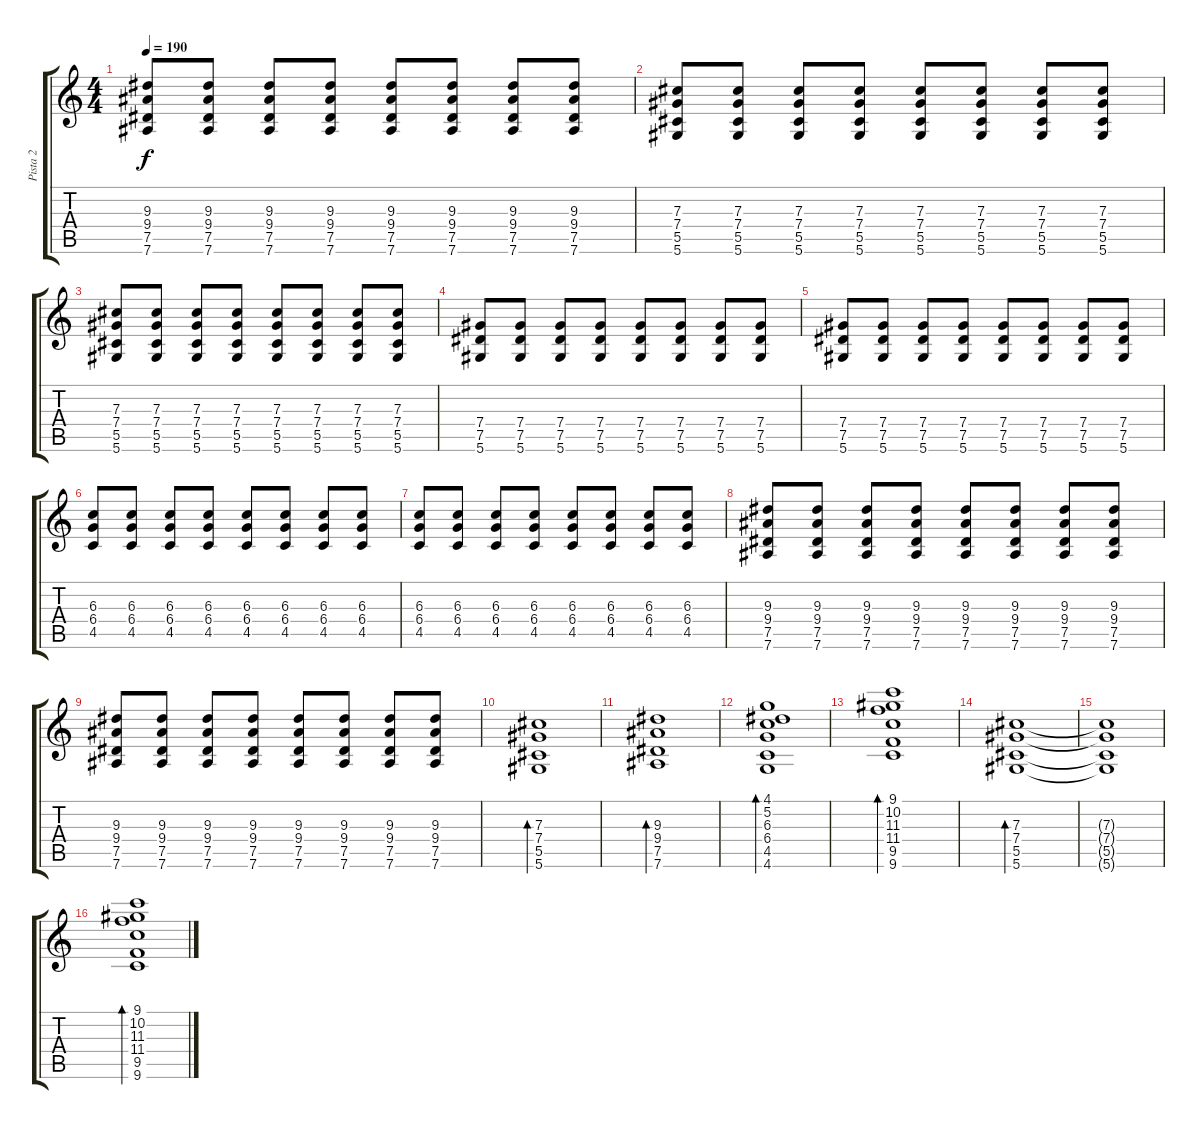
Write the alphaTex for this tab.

\track ("Pista 2" "Pista 2") {instrument overdrivenguitar}
\staff {score tabs}
\tuning (Eb4 Bb3 Gb3 Db3 Ab2 Eb2) {hide}
\ts (4 4)
\tempo 190
\clef g2
\ks c
(9.3 9.4 7.5 7.6).8{dy f} (9.3 9.4 7.5 7.6).8 (9.3 9.4 7.5 7.6).8 (9.3 9.4 7.5 7.6).8 (9.3 9.4 7.5 7.6).8 (9.3 9.4 7.5 7.6).8 (9.3 9.4 7.5 7.6).8 (9.3 9.4 7.5 7.6).8 |
(7.3 7.4 5.5 5.6).8 (7.3 7.4 5.5 5.6).8 (7.3 7.4 5.5 5.6).8 (7.3 7.4 5.5 5.6).8 (7.3 7.4 5.5 5.6).8 (7.3 7.4 5.5 5.6).8 (7.3 7.4 5.5 5.6).8 (7.3 7.4 5.5 5.6).8 |
(7.3 7.4 5.5 5.6).8 (7.3 7.4 5.5 5.6).8 (7.3 7.4 5.5 5.6).8 (7.3 7.4 5.5 5.6).8 (7.3 7.4 5.5 5.6).8 (7.3 7.4 5.5 5.6).8 (7.3 7.4 5.5 5.6).8 (7.3 7.4 5.5 5.6).8 |
(7.4 7.5 5.6).8 (7.4 7.5 5.6).8 (7.4 7.5 5.6).8 (7.4 7.5 5.6).8 (7.4 7.5 5.6).8 (7.4 7.5 5.6).8 (7.4 7.5 5.6).8 (7.4 7.5 5.6).8 |
(7.4 7.5 5.6).8 (7.4 7.5 5.6).8 (7.4 7.5 5.6).8 (7.4 7.5 5.6).8 (7.4 7.5 5.6).8 (7.4 7.5 5.6).8 (7.4 7.5 5.6).8 (7.4 7.5 5.6).8 |
(6.3 6.4 4.5).8 (6.3 6.4 4.5).8 (6.3 6.4 4.5).8 (6.3 6.4 4.5).8 (6.3 6.4 4.5).8 (6.3 6.4 4.5).8 (6.3 6.4 4.5).8 (6.3 6.4 4.5).8 |
(6.3 6.4 4.5).8 (6.3 6.4 4.5).8 (6.3 6.4 4.5).8 (6.3 6.4 4.5).8 (6.3 6.4 4.5).8 (6.3 6.4 4.5).8 (6.3 6.4 4.5).8 (6.3 6.4 4.5).8 |
(9.3 9.4 7.5 7.6).8 (9.3 9.4 7.5 7.6).8 (9.3 9.4 7.5 7.6).8 (9.3 9.4 7.5 7.6).8 (9.3 9.4 7.5 7.6).8 (9.3 9.4 7.5 7.6).8 (9.3 9.4 7.5 7.6).8 (9.3 9.4 7.5 7.6).8 |
(9.3 9.4 7.5 7.6).8 (9.3 9.4 7.5 7.6).8 (9.3 9.4 7.5 7.6).8 (9.3 9.4 7.5 7.6).8 (9.3 9.4 7.5 7.6).8 (9.3 9.4 7.5 7.6).8 (9.3 9.4 7.5 7.6).8 (9.3 9.4 7.5 7.6).8 |
(7.3 7.4 5.5 5.6).1{bd 120 instrument electricguitarclean} |
(9.3 9.4 7.5 7.6).1{bd 120} |
(4.1 5.2 6.3 6.4 4.5 4.6).1{bd 120} |
(9.1 10.2 11.3 11.4 9.5 9.6).1{bd 120} |
(7.3 7.4 5.5 5.6).1{bd 120} |
(7.3{t} 7.4{t} 5.5{t} 5.6{t}).1 |
(9.1 10.2 11.3 11.4 9.5 9.6).1{bd 120}
